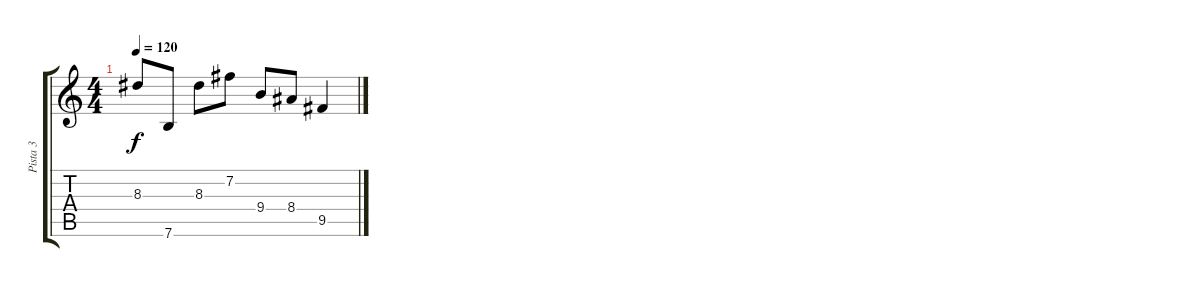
\track ("Pista 3" "Pista 3") {instrument distortionguitar}
\staff {score tabs}
\tuning (E4 B3 G3 D3 A2 E2) {hide}
\ts (4 4)
\tempo 120
\clef g2
\ks c
8.3{t}.8{dy f} 7.6.8 8.3.8 7.2.8 9.4.8 8.4.8 9.5.4
